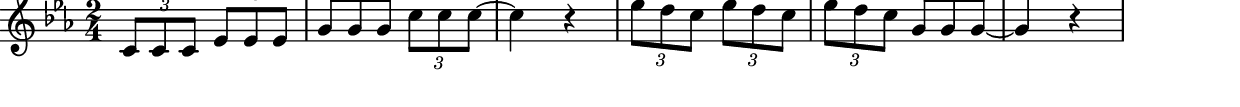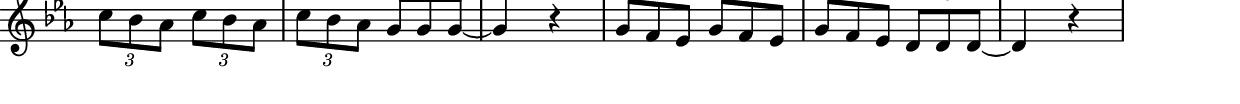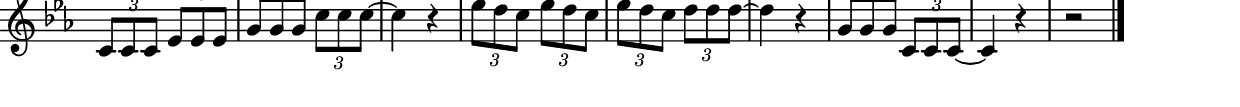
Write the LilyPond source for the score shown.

% MusicXML to Lilypond converter by Kovi

szovegAAA = \lyricmode {  "Szo" -- "mo" -- "rú" "va" -- "sár" -- "nap" "száz" "fe" -- "hér" "vi" -- "rág" -- "gal" "vár" -- "ta" -- "lak," "ked" -- "ve" -- "sem," "temp" -- "lo" -- "mi" "i" -- "má" -- "val," "Ál" -- "mo" -- "kat" "ker" -- "ge" -- "tő" "va" -- "sár" -- "nap" "dél" -- "e" -- "lőtt" "bá" -- "na" -- "tom" "hin" -- "ta" -- "ja" "nél" -- "kü" -- "led" "visz" -- "sza" -- "jött." "Az" -- "ó" -- "ta" "szo" -- "mo" -- "rú" "min" -- "dig" "a" "vas" -- "ár" -- "nap," "könny" "csak" "az" "i" -- "ta" -- "lom," "ke" -- "nye" -- "rem" "a" "bá" -- "nat," "szo" -- "mo" -- "rú" "va" -- "sár" -- "nap."  }

% Analyzing...
% 1 parts
% 1 Staff
% forceBassClefActive = 
melody = {
% 93 notes in the part
% 1 voices

\new Staff
\new Voice {
% 93 notes
% 21 mesaures

\override Score.RehearsalMark #'break-visibility = #begin-of-line-invisible
% Measure 1
\clef "treble"
\key ees \major
\time 2/4 
\times 2/3 { c'8 c'8 c'8  } \times 2/3 { ees'8 ees'8 ees'8  } 
% Measure 2
\times 2/3 { g'8 g'8 g'8  } \times 2/3 { c''8 c''8 c''8~  } 
% Measure 3
c''4 r4 
% Measure 4
\times 2/3 { ees''8 d''8 c''8  } \times 2/3 { ees''8 d''8 c''8  } 
% Measure 5
\times 2/3 { ees''8 d''8 c''8  } \times 2/3 { g'8 g'8 g'8~  } 
% Measure 6
g'4 r4 
% Measure 7
\times 2/3 { c''8 bes'8 aes'8  } \times 2/3 { c''8 bes'8 aes'8  } 
% Measure 8
\times 2/3 { c''8 bes'8 aes'8  } \times 2/3 { g'8 g'8 g'8~  } 
% Measure 9
g'4 r4 
% Measure 10
\times 2/3 { g'8 f'8 ees'8  } \times 2/3 { g'8 f'8 ees'8  } 
% Measure 11
\times 2/3 { g'8 f'8 ees'8  } \times 2/3 { d'8 d'8 d'8~  } 
% Measure 12
d'4 r4 
% Measure 13
\break
\times 2/3 { c'8 c'8 c'8  } \times 2/3 { ees'8 ees'8 ees'8  } 
% Measure 14
\times 2/3 { g'8 g'8 g'8  } \times 2/3 { c''8 c''8 c''8~  } 
% Measure 15
c''4 r4 
% Measure 16
\times 2/3 { ees''8 d''8 c''8  } \times 2/3 { ees''8 d''8 c''8  } 
% Measure 17
\times 2/3 { ees''8 d''8 c''8  } \times 2/3 { d''8 d''8 d''8~  } 
% Measure 18
d''4 r4 
% Measure 19
\times 2/3 { g'8 g'8 g'8  } \times 2/3 { c'8 c'8 c'8~  } 
% Measure 20
c'4 r4 
% Measure 21
r2 \bar "|." 
} % voice
} % melody


harmonies = \chordmode {
% 9 chords
\germanChords
c4:m s4 s4 s4 s4 s4 s4 s4 s4 g4 s4 s4 f4:m s4 s4 g4 s4 s4 c4:m s4 s4 g4 s4 s4 c4:m s4 s4 s4 s4 s4 s4 s4 s4 g4 s4 s4 s4 c4:m
}

\include "../../definitions.ly"
